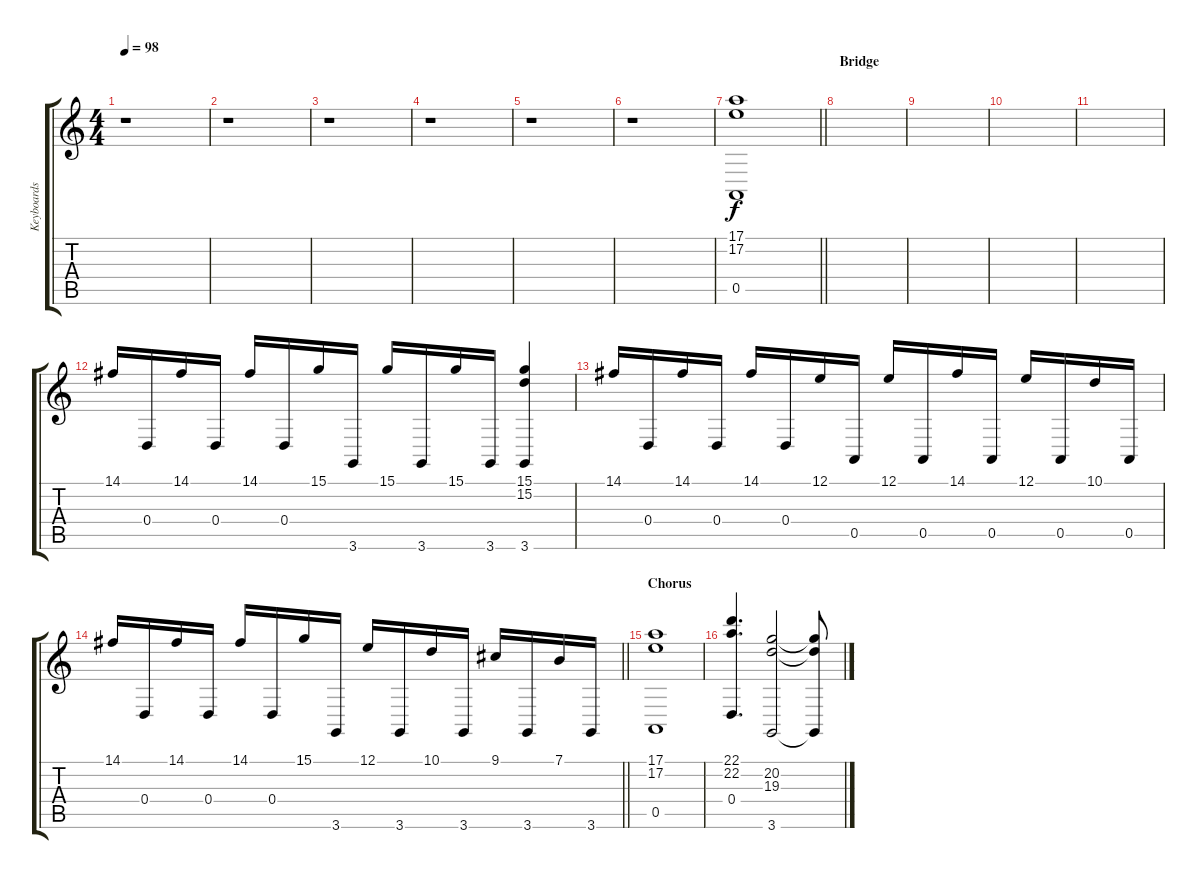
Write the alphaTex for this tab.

\track ("Keyboards" "Keyboards") {instrument electricpiano1}
\staff {score tabs}
\tuning (E4 B3 G3 D3 A2 E2) {hide}
\ts (4 4)
\tempo 98
\clef g2
\ks c
r.1{dy f} |
r.1 |
r.1 |
r.1 |
r.1 |
r.1 |
\barLineRight lightlight
(17.1 17.2 0.5).1 |
\section ("" "Bridge")
|
|
|
|
14.1.16{volume 7 instrument electricpiano1} 0.4.16 14.1.16 0.4.16 14.1.16 0.4.16 15.1.16 3.6.16 15.1.16 3.6.16 15.1.16 3.6.16 (15.1 15.2 3.6).4 |
14.1.16 0.4.16 14.1.16 0.4.16 14.1.16 0.4.16 12.1.16 0.5.16 12.1.16 0.5.16 14.1.16 0.5.16 12.1.16 0.5.16 10.1.16 0.5.16 |
\barLineRight lightlight
14.1.16 0.4.16 14.1.16 0.4.16 14.1.16 0.4.16 15.1.16 3.6.16 12.1.16 3.6.16 10.1.16 3.6.16 9.1.16 3.6.16 7.1.16 3.6.16 |
\section ("" "Chorus")
(17.1 17.2 0.5).1{volume 5 instrument stringensemble1} |
(22.1 22.2 0.4).4{d} (20.2 19.3 3.6).2 (20.2{t} 19.3{t} 3.6{t}).8
